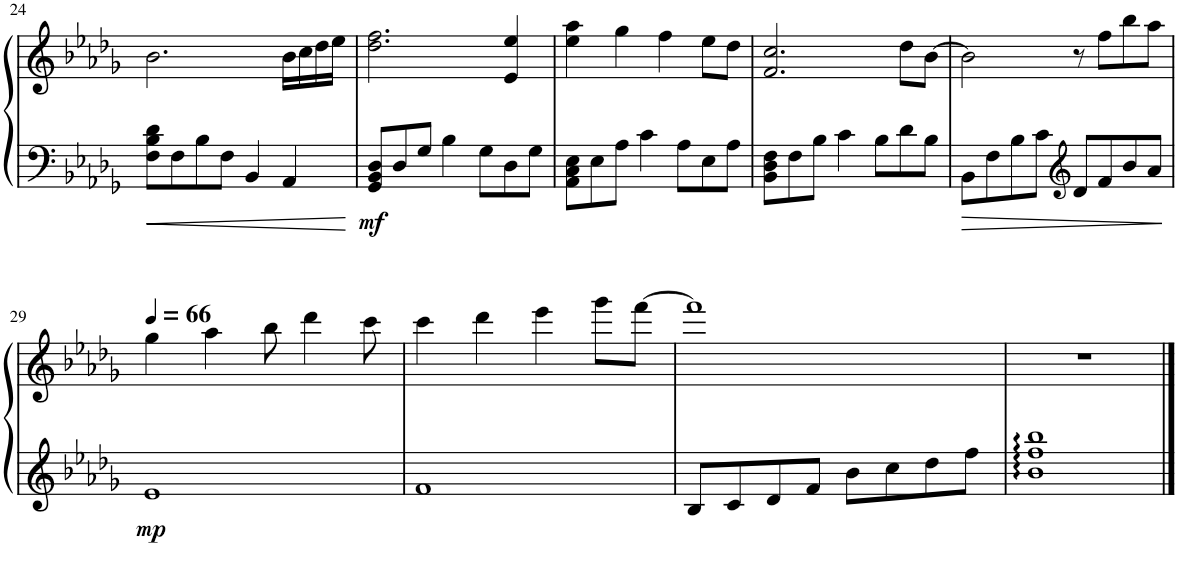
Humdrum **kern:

**kern	**kern	**dynam
*part1	*part1	*part1
*staff2	*staff1	*staff1/2
*I"Piano	*	*
*I'Pno.	*	*
!!LO:PB:g=z
*clefF4	*clefG2	*
*k[b-e-a-d-g-]	*k[b-e-a-d-g-]	*
*M4/4	*M4/4	*
=24	=24	=24
8F\ 8B-\ 8d-\L	2.b-\	.
8F\	.	.
8B-\	.	.
8F\J	.	.
4BB-/	.	.
4AA-/	16b-\LL	.
.	16cc\	.
.	16dd-\	.
.	16ee-\JJ	.
=25	=25	=25
!	!	!LO:DY:b=2
8GG-/ 8BB-/ 8D-/L	2.dd-\ 2.ff\	mf
8D-/	.	.
8G-/J	.	.
4B-\	.	.
8G-\L	.	.
8D-\	4e-/ 4ee-/	.
8G-\J	.	.
=26	=26	=26
8AA-\ 8C\ 8E-\L	4ee-\ 4aa-\	.
8E-\	.	.
8A-\J	4gg-\	.
4c\	.	.
.	4ff\	.
8A-\L	.	.
8E-\	8ee-\L	.
8A-\J	8dd-\J	.
=27	=27	=27
8BB-\ 8D-\ 8F\L	2.f/ 2.cc/	.
8F\	.	.
8B-\J	.	.
4c\	.	.
8B-\L	.	.
8d-\	8dd-\L	.
8B-\J	[8b-\J	.
=28	=28	=28
8BB-\L	2b-\]	.
8F\	.	.
8B-\	.	.
8c\J	.	.
*clefG2	*	*
8d-/L	8r	.
8f/	8ff\L	.
8b-/	8bb-\	.
8a-/J	8aa-\J	.
!!LO:LB:g=z
=29	=29	=29
*	*MM66	*
!	!	!LO:DY:b=2
1e-	4gg-\	mp
.	4aa-\	.
.	8bb-\	.
.	4ddd-\	.
.	8ccc\	.
=30	=30	=30
1f	4ccc\	.
.	4ddd-\	.
.	4eee-\	.
.	8ggg-\L	.
.	[8fff\J	.
=31	=31	=31
8B-/L	1fff]	.
8c/	.	.
8d-/	.	.
8f/J	.	.
8b-\L	.	.
8cc\	.	.
8dd-\	.	.
8ff\J	.	.
=32	=32	=32
1b-: 1ff: 1bb-:	1r	.
==	==	==
*-	*-	*-
